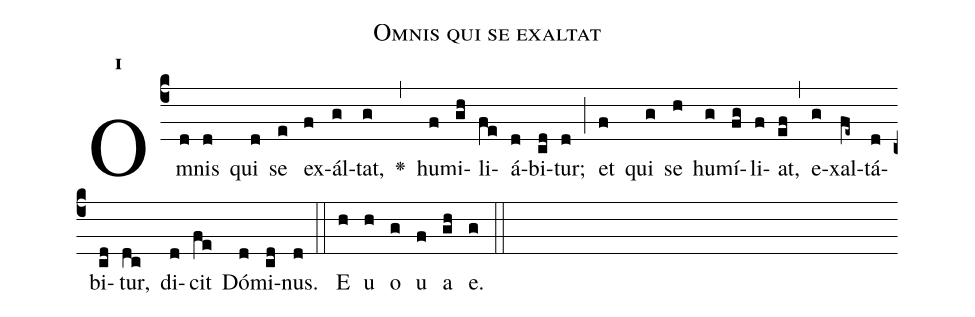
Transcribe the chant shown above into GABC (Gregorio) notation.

name:Omnis qui se exaltat;
office-part:Antiphona;
mode:1;
%%
initial-style: 1;
name: Omnis qui se exaltat;
book: Antiphonae & Responsoria/Tomus IV, p. 153;
occasion: Dominica XXII per Annum;
office-part: Vesperae Ant Mc;
annotation: 1g;
centering-scheme: english;
font: OFLSortsMillGoudy;
height: 11;
width: 4.5;
%%
(c4)Om(d)nis(d) qui(d) se(e) ex(f)ál(g)tat,(g) <v>\greheightstar</v>(,) hu(f)mi(gh)li(fe)á(d)bi(cd)tur;(d) (;) et(f) qui(g) se(h) hu(g)mí(fg)li(f)at,(ef) (,) e(g)xal(fe~)tá(d)bi(cd)tur,(dc) di(d)cit(fe) Dó(d)mi(cd)nus.(d) (::) E(h) u(h) o(g) u(f) a(gh) e.(g) (::)
